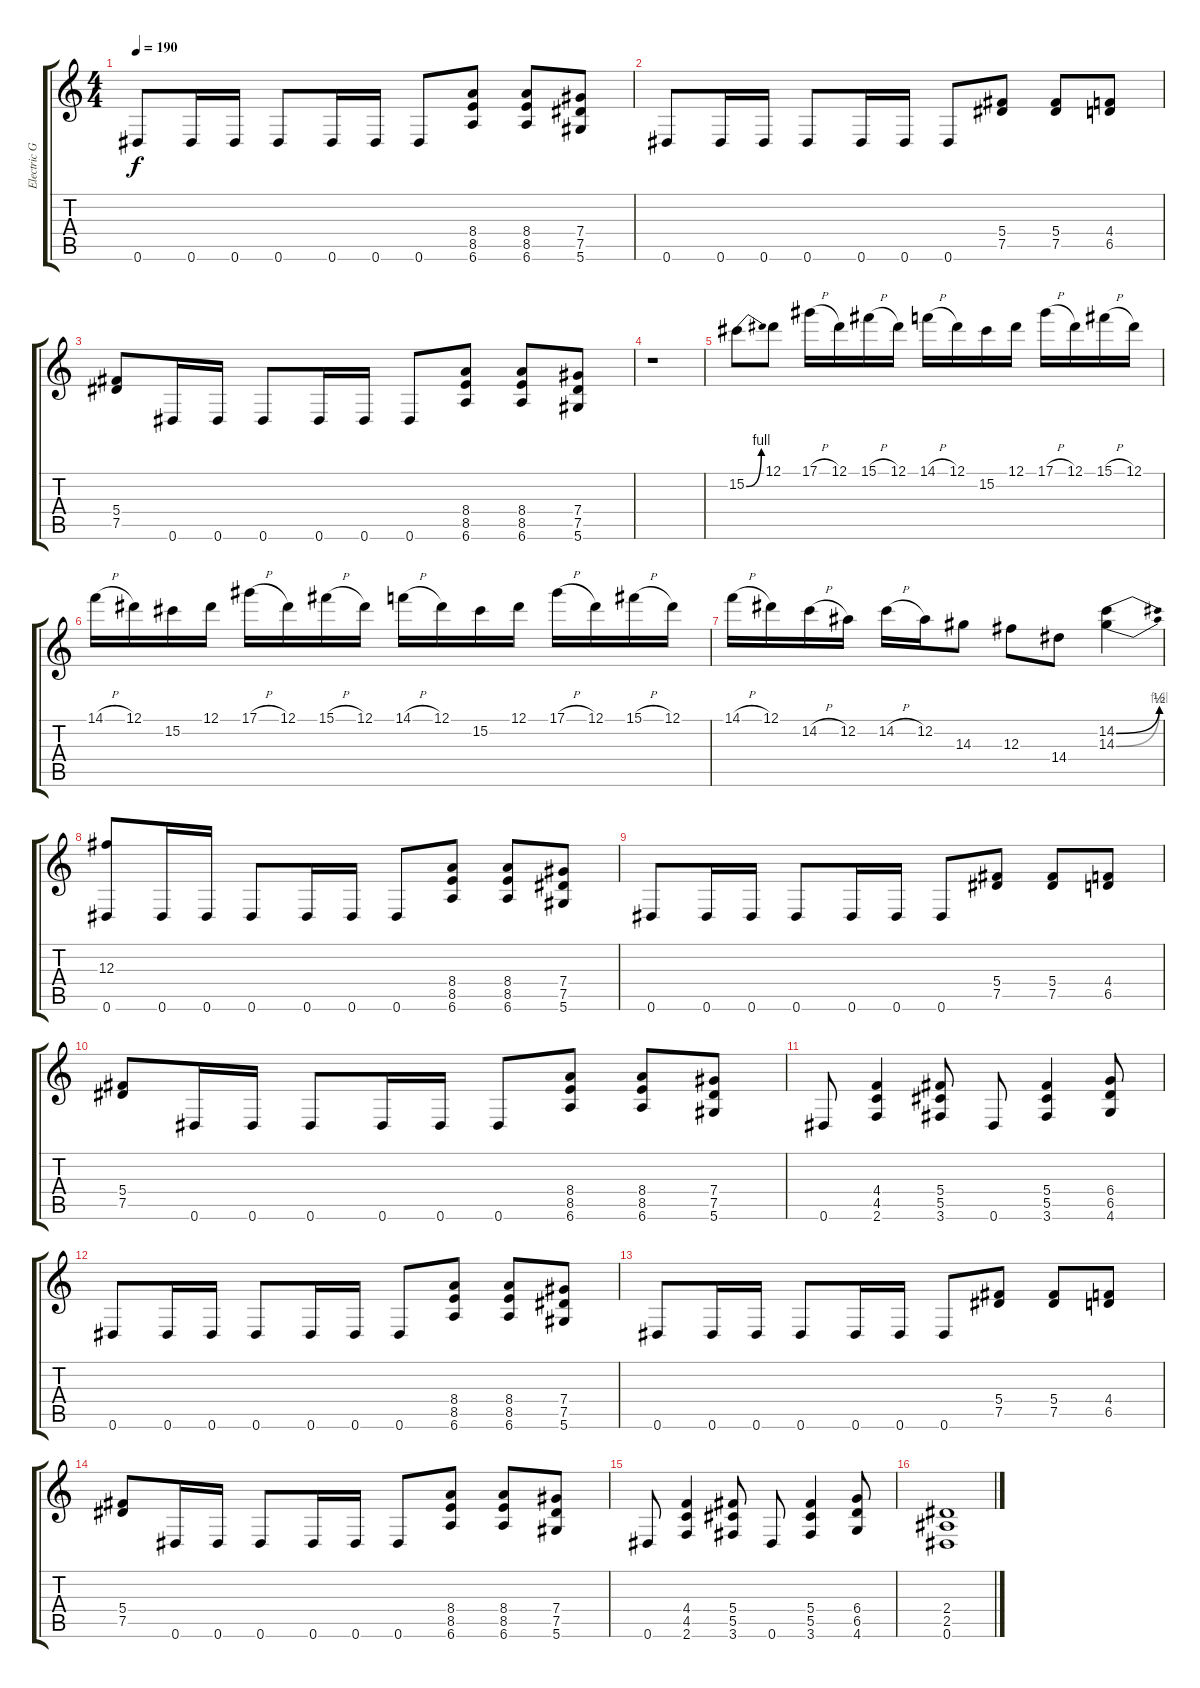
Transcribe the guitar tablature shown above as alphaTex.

\track ("Electric Guitar 2" "Electric G") {instrument overdrivenguitar}
\staff {score tabs}
\tuning (Eb4 Bb3 Gb3 Db3 Ab2 Eb2) {hide}
\ts (4 4)
\tempo 190
\clef g2
\ks c
0.6.8{dy f} 0.6.16 0.6.16 0.6.8 0.6.16 0.6.16 0.6.8 (8.4 8.5 6.6).8 (8.4 8.5 6.6).8 (7.4 7.5 5.6).8 |
0.6.8 0.6.16 0.6.16 0.6.8 0.6.16 0.6.16 0.6.8 (5.4 7.5).8 (5.4 7.5).8 (4.4 6.5).8 |
(5.4 7.5).8 0.6.16 0.6.16 0.6.8 0.6.16 0.6.16 0.6.8 (8.4 8.5 6.6).8 (8.4 8.5 6.6).8 (7.4 7.5 5.6).8 |
r.1 |
15.2{be (bend 0 0 60 4)}.8 12.1.8 17.1{h}.16 12.1.16 15.1{h}.16 12.1.16 14.1{h}.16 12.1.16 15.2.16 12.1.16 17.1{h}.16 12.1.16 15.1{h}.16 12.1.16 |
14.1{h}.16 12.1.16 15.2.16 12.1.16 17.1{h}.16 12.1.16 15.1{h}.16 12.1.16 14.1{h}.16 12.1.16 15.2.16 12.1.16 17.1{h}.16 12.1.16 15.1{h}.16 12.1.16 |
14.1{h}.16 12.1.16 14.2{h}.16 12.2.16 14.2{h}.16 12.2.16 14.3.8 12.3.8 14.4.8 (14.2{be (bend 0 0 60 2)} 14.3{be (bend 0 0 60 4)}).4 |
(12.3 0.6).8 0.6.16 0.6.16 0.6.8 0.6.16 0.6.16 0.6.8 (8.4 8.5 6.6).8 (8.4 8.5 6.6).8 (7.4 7.5 5.6).8 |
0.6.8 0.6.16 0.6.16 0.6.8 0.6.16 0.6.16 0.6.8 (5.4 7.5).8 (5.4 7.5).8 (4.4 6.5).8 |
(5.4 7.5).8 0.6.16 0.6.16 0.6.8 0.6.16 0.6.16 0.6.8 (8.4 8.5 6.6).8 (8.4 8.5 6.6).8 (7.4 7.5 5.6).8 |
0.6.8 (4.4 4.5 2.6).4 (5.4 5.5 3.6).8 0.6.8 (5.4 5.5 3.6).4 (6.4 6.5 4.6).8 |
0.6.8 0.6.16 0.6.16 0.6.8 0.6.16 0.6.16 0.6.8 (8.4 8.5 6.6).8 (8.4 8.5 6.6).8 (7.4 7.5 5.6).8 |
0.6.8 0.6.16 0.6.16 0.6.8 0.6.16 0.6.16 0.6.8 (5.4 7.5).8 (5.4 7.5).8 (4.4 6.5).8 |
(5.4 7.5).8 0.6.16 0.6.16 0.6.8 0.6.16 0.6.16 0.6.8 (8.4 8.5 6.6).8 (8.4 8.5 6.6).8 (7.4 7.5 5.6).8 |
0.6.8 (4.4 4.5 2.6).4 (5.4 5.5 3.6).8 0.6.8 (5.4 5.5 3.6).4 (6.4 6.5 4.6).8 |
(2.4 2.5 0.6).1
